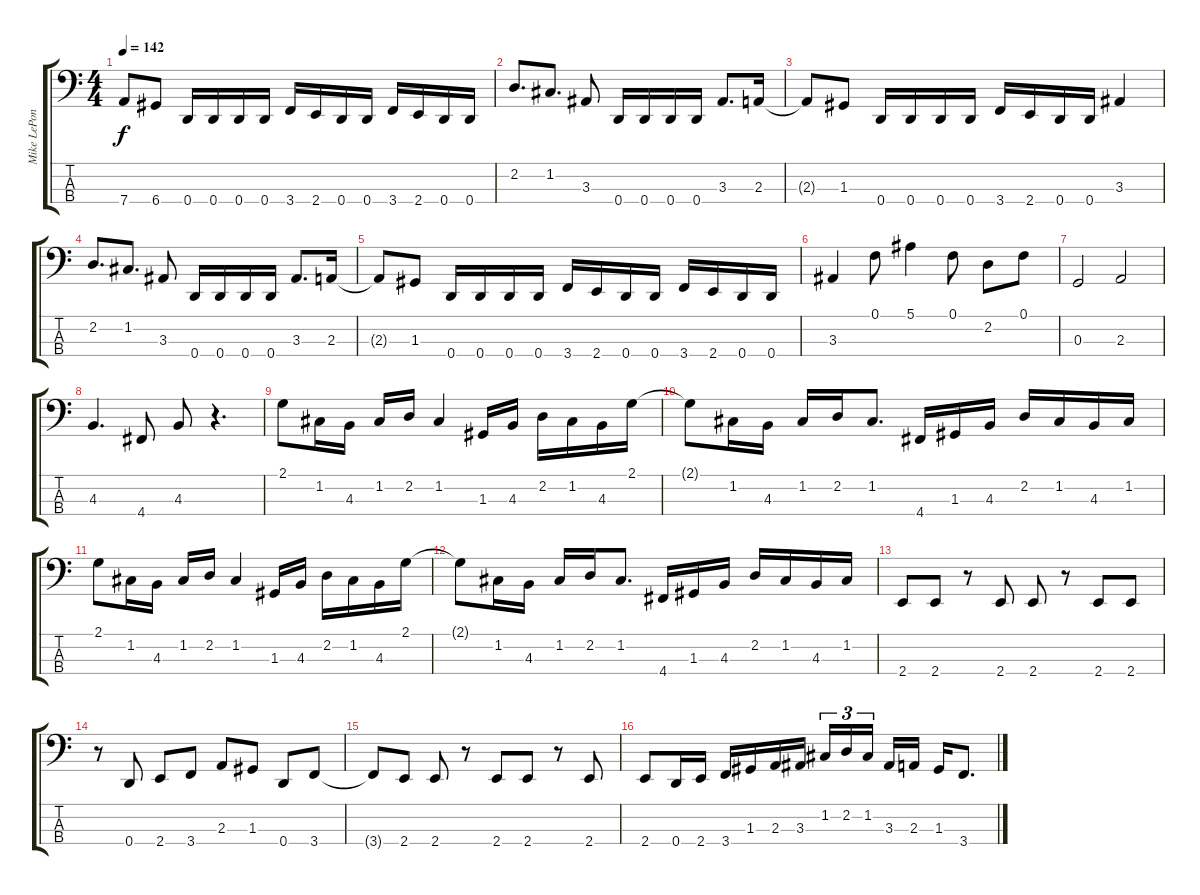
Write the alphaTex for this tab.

\track ("Mike LePond (Bass)" "Mike LePon") {solo instrument electricbassfinger}
\staff {score tabs}
\tuning (F2 C2 G1 D1) {hide}
\ts (4 4)
\tempo 142
\clef f4
\ks c
7.4{t}.8{dy f} 6.4.8 0.4.16 0.4.16 0.4.16 0.4.16 3.4.16 2.4.16 0.4.16 0.4.16 3.4.16 2.4.16 0.4.16 0.4.16 |
2.2.8{d} 1.2.8{d} 3.3.8 0.4.16 0.4.16 0.4.16 0.4.16 3.3.8{d} 2.3.16 |
2.3{t}.8 1.3.8 0.4.16 0.4.16 0.4.16 0.4.16 3.4.16 2.4.16 0.4.16 0.4.16 3.3.4 |
2.2.8{d} 1.2.8{d} 3.3.8 0.4.16 0.4.16 0.4.16 0.4.16 3.3.8{d} 2.3.16 |
2.3{t}.8 1.3.8 0.4.16 0.4.16 0.4.16 0.4.16 3.4.16 2.4.16 0.4.16 0.4.16 3.4.16 2.4.16 0.4.16 0.4.16 |
3.3.4 0.1.8 5.1.4 0.1.8 2.2.8 0.1.8 |
0.3.2 2.3.2 |
4.3.4{d} 4.4.8 4.3.8 r.4{d} |
2.1.8{volume 16 balance 8} 1.2.16 4.3.16 1.2.16 2.2.16 1.2.4 1.3.16 4.3.16 2.2.16 1.2.16 4.3.16 2.1.16 |
2.1{t}.8 1.2.16 4.3.16 1.2.16 2.2.16 1.2.8{d} 4.4.16 1.3.16 4.3.16 2.2.16 1.2.16 4.3.16 1.2.16 |
2.1.8 1.2.16 4.3.16 1.2.16 2.2.16 1.2.4 1.3.16 4.3.16 2.2.16 1.2.16 4.3.16 2.1.16 |
2.1{t}.8 1.2.16 4.3.16 1.2.16 2.2.16 1.2.8{d} 4.4.16 1.3.16 4.3.16 2.2.16 1.2.16 4.3.16 1.2.16 |
2.4.8 2.4.8 r.8 2.4.8 2.4.8 r.8 2.4.8 2.4.8 |
r.8 0.4.8 2.4.8 3.4.8 2.3.8 1.3.8 0.4.8 3.4.8 |
3.4{t}.8 2.4.8 2.4.8 r.8 2.4.8 2.4.8 r.8 2.4.8 |
2.4.8 0.4.16 2.4.16 3.4.16 1.3.16 2.3.16 3.3.16 1.2.16{tu (3 2)} 2.2.16{tu (3 2)} 1.2.16{tu (3 2)} 3.3.16 2.3.16 1.3.16 3.4.8{d}
